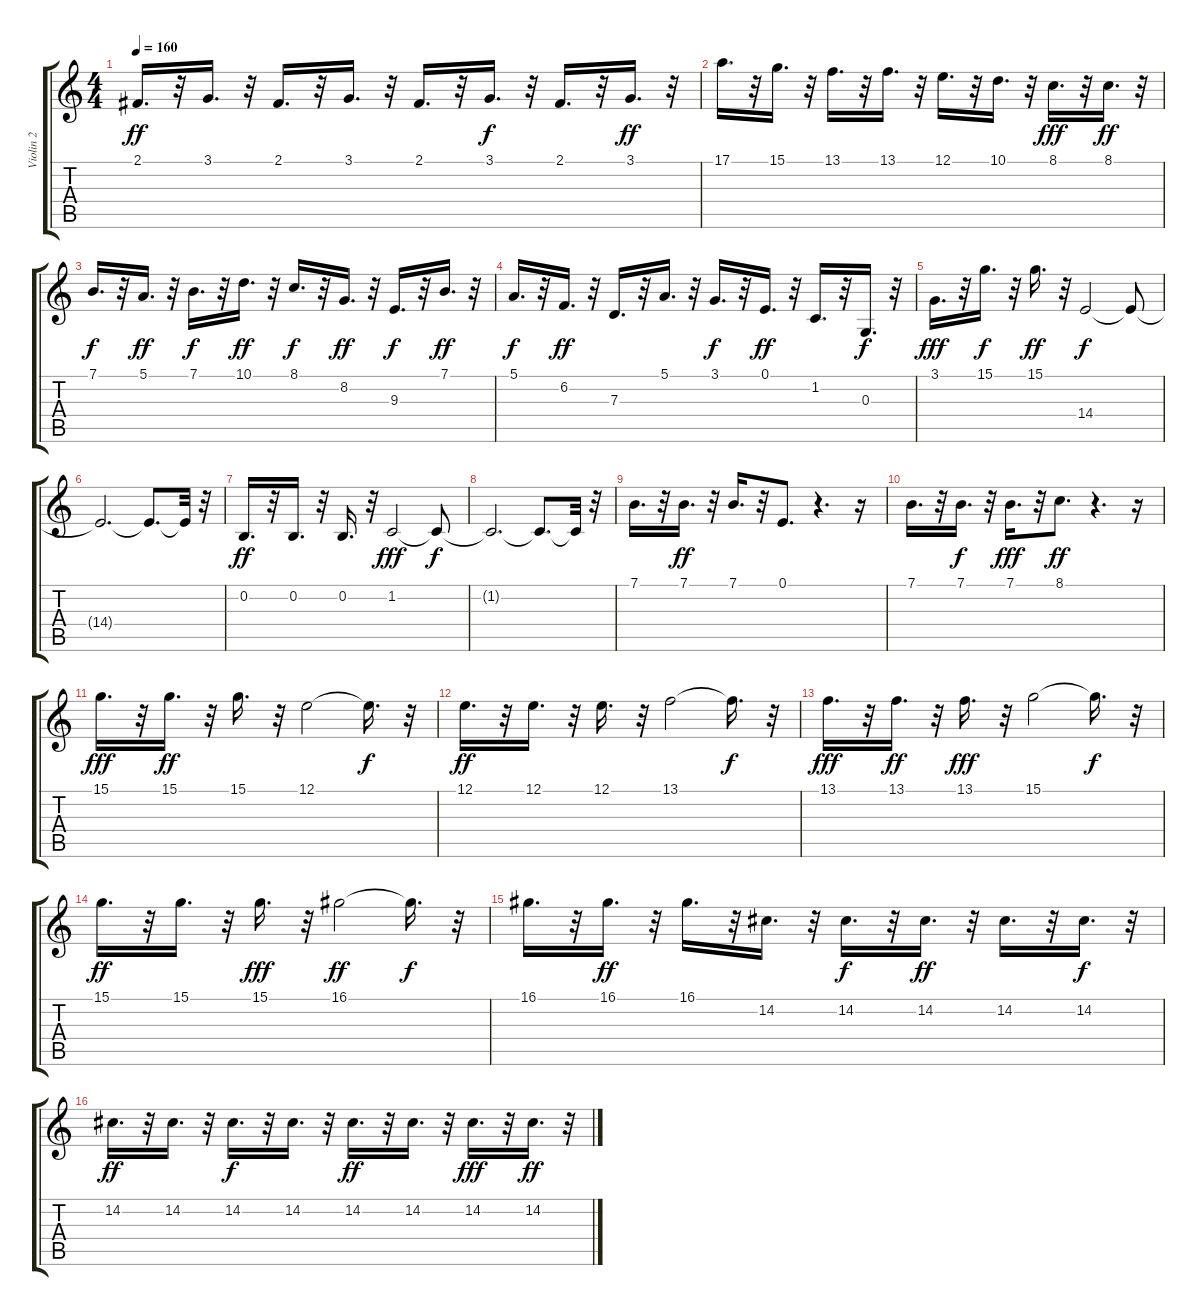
\track ("Violin 2" "Violin 2") {instrument violin}
\staff {score tabs}
\tuning (E4 B3 G3 D3 A2 E2) {hide}
\ts (4 4)
\tempo 160
\clef g2
\ks c
2.1.16{d dy ff} r.32 3.1.16{d} r.32 2.1.16{d} r.32 3.1.16{d} r.32 2.1.16{d} r.32 3.1.16{d dy f} r.32 2.1.16{d} r.32 3.1.16{d dy ff} r.32 |
17.1.16{d} r.32 15.1.16{d} r.32 13.1.16{d} r.32 13.1.16{d} r.32 12.1.16{d} r.32 10.1.16{d} r.32 8.1.16{d dy fff} r.32 8.1.16{d dy ff} r.32 |
7.1.16{d dy f} r.32 5.1.16{d dy ff} r.32 7.1.16{d dy f} r.32 10.1.16{d dy ff} r.32 8.1.16{d dy f} r.32 8.2.16{d dy ff} r.32 9.3.16{d dy f} r.32 7.1.16{d dy ff} r.32 |
5.1.16{d dy f} r.32 6.2.16{d dy ff} r.32 7.3.16{d} r.32 5.1.16{d} r.32 3.1.16{d dy f} r.32 0.1.16{d dy ff} r.32 1.2.16{d} r.32 0.3.16{d dy f} r.32 |
3.1.16{d dy fff} r.32 15.1.16{d dy f} r.32 15.1.16{d dy ff} r.32 14.4.2{dy f} 14.4{t}.8 |
14.4{t}.2{d} 14.4{t}.8{d} 14.4{t}.32 r.32 |
0.2.16{d dy ff} r.32 0.2.16{d} r.32 0.2.16{d} r.32 1.2.2{dy fff} 1.2{t}.8{dy f} |
1.2{t}.2{d} 1.2{t}.8{d} 1.2{t}.32 r.32 |
7.1.16{d} r.32 7.1.16{d dy ff} r.32 7.1.16{d} r.32 0.1.8{d} r.4{d} r.16 |
7.1.16{d} r.32 7.1.16{d dy f} r.32 7.1.16{d dy fff} r.32 8.1.8{d dy ff} r.4{d} r.16 |
15.1.16{d dy fff} r.32 15.1.16{d dy ff} r.32 15.1.16{d} r.32 12.1.2 12.1{t}.16{d dy f} r.32 |
12.1.16{d dy ff} r.32 12.1.16{d} r.32 12.1.16{d} r.32 13.1.2 13.1{t}.16{d dy f} r.32 |
13.1.16{d dy fff} r.32 13.1.16{d dy ff} r.32 13.1.16{d dy fff} r.32 15.1.2 15.1{t}.16{d dy f} r.32 |
15.1.16{d dy ff} r.32 15.1.16{d} r.32 15.1.16{d dy fff} r.32 16.1.2{dy ff} 16.1{t}.16{d dy f} r.32 |
16.1.16{d} r.32 16.1.16{d dy ff} r.32 16.1.16{d} r.32 14.2.16{d} r.32 14.2.16{d dy f} r.32 14.2.16{d dy ff} r.32 14.2.16{d} r.32 14.2.16{d dy f} r.32 |
14.2.16{d dy ff} r.32 14.2.16{d} r.32 14.2.16{d dy f} r.32 14.2.16{d} r.32 14.2.16{d dy ff} r.32 14.2.16{d} r.32 14.2.16{d dy fff} r.32 14.2.16{d dy ff} r.32
